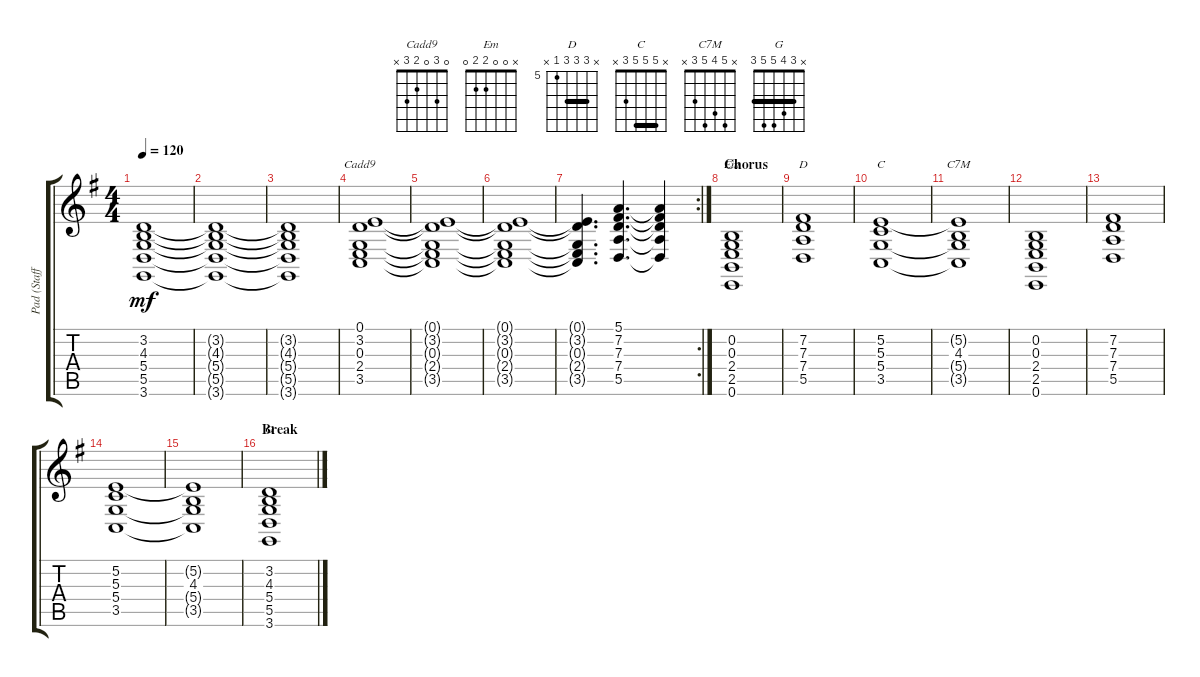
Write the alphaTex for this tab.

\track ("Pad (Staff 1)" "Pad (Staff") {instrument pad2warm}
\staff {score tabs}
\tuning (E4 B3 G3 D3 A2 E2) {hide}
\chord ("Cadd9" 0 3 0 2 3 x)
\chord ("Em" x 0 0 2 2 0)
\chord ("D" x 7 7 7 5 x) {firstfret 5 barre 7}
\chord ("C" x 5 5 5 3 x) {barre 5}
\chord ("C7M" x 5 4 5 3 x)
\chord ("G" x 3 4 5 5 3) {barre 3}
\ts (4 4)
\tempo 120
\clef g2
\ks g
(3.2{t} 4.3{t} 5.4{t} 5.5{t} 3.6{t}).1{dy mf} |
(3.2{t} 4.3{t} 5.4{t} 5.5{t} 3.6{t}).1 |
(3.2{t} 4.3{t} 5.4{t} 5.5{t} 3.6{t}).1 |
(0.1 3.2 0.3 2.4 3.5).1{ch "Cadd9"} |
(0.1{t} 3.2{t} 0.3{t} 2.4{t} 3.5{t}).1 |
(0.1{t} 3.2{t} 0.3{t} 2.4{t} 3.5{t}).1 |
\rc 2
(0.1{t} 3.2{t} 0.3{t} 2.4{t} 3.5{t}).4{d} (5.1 7.2 7.3 7.4 5.5).4{d} (5.1{t} 7.2{t} 7.3{t} 7.4{t} 5.5{t}).4 |
\section ("" "Chorus")
(0.2 0.3 2.4 2.5 0.6).1{ch "Em"} |
(7.2 7.3 7.4 5.5).1{ch "D"} |
(5.2 5.3 5.4 3.5).1{ch "C"} |
(5.2{t} 4.3 5.4{t} 3.5{t}).1{ch "C7M"} |
(0.2 0.3 2.4 2.5 0.6).1 |
(7.2 7.3 7.4 5.5).1 |
(5.2 5.3 5.4 3.5).1 |
(5.2{t} 4.3 5.4{t} 3.5{t}).1 |
\section ("" "Break")
(3.2 4.3 5.4 5.5 3.6).1{ch "G"}
